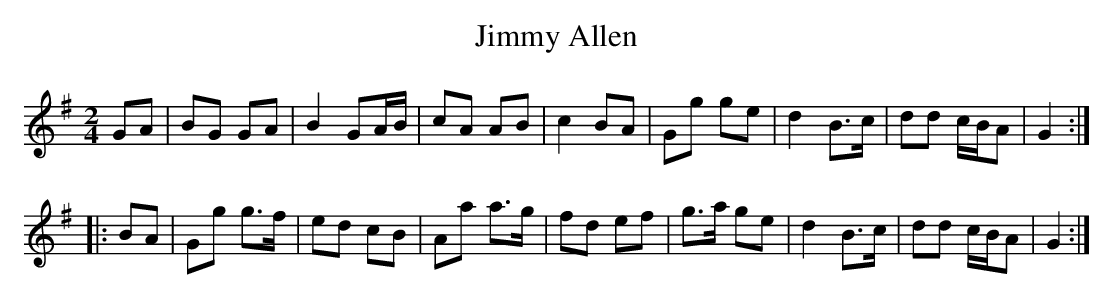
X:1
T: Jimmy Allen
M: 2/4
L: 1/8
K: Gmaj
GA | BG GA | B2 GA/B/ | cA AB | c2 BA | Gg ge | d2 B>c | dd c/B/A | G2 :|
|:BA |Gg g>f | ed cB | Aa a>g | fd ef | g>a ge | d2 B>c| dd c/B/A | G2 :|
